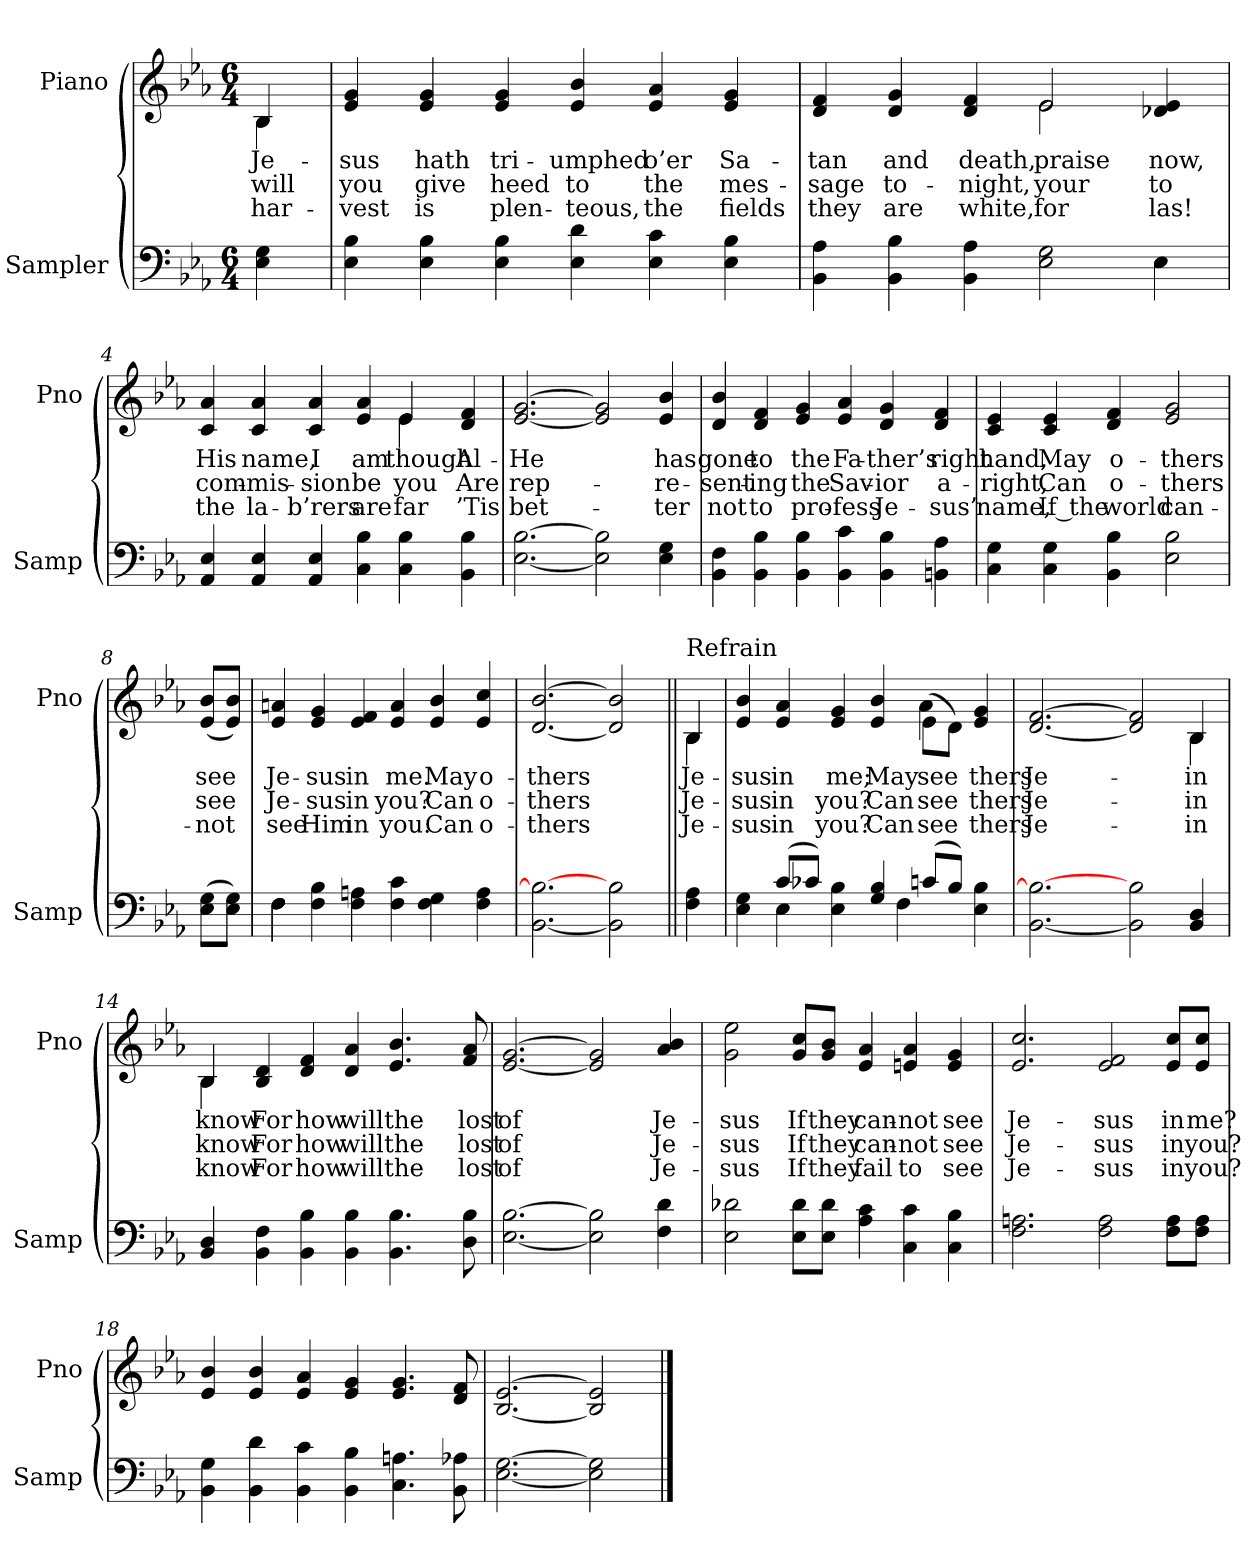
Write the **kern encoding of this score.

**kern	**kern	**text	**text	**text
*part2	*part1	*part1	*part1	*part1
*staff2	*staff1	*staff1	*staff1	*staff1
*I"Sampler	*I"Piano	*	*	*
*I'Samp	*I'Pno	*	*	*
*clefF4	*clefG2	*	*	*
*k[b-e-a-]	*k[b-e-a-]	*	*	*
*E-:	*E-:	*	*	*
*M6/4	*M6/4	*	*	*
=1	=1	=1	=1	=1
*	*^	*	*	*
4E- 4G	4B-/	4B-	Je-	will	har-
*	*v	*v	*	*	*
=2	=2	=2	=2	=2
4E- 4B-	4e- 4g	-sus	you	-vest
4E- 4B-	4e- 4g	hath	give	is
4E- 4B-	4e- 4g	tri-	heed	plen-
4E- 4d	4e- 4b-	-umphed	to	-teous,
4E- 4c	4e- 4a-	o’er	the	the
4E- 4B-	4e- 4g	Sa-	mes-	fields
=3	=3	=3	=3	=3
*^	*^	*	*	*
4BB- 4A-	4ryy	4d 4f	2.ryy	-tan	-sage	they
*v	*v	*	*	*	*	*
4BB- 4B-	4d 4g	.	and	to-	are
4BB- 4A-	4d 4f	.	death,	-night,	white,
2E- 2G	2e-/	2e-	praise	your	for
*^	*	*	*	*	*
4E-\	4E-	4d-X 4e-	4ryy	now,	to	-las!
*v	*v	*	*	*	*	*
=4	=4	=4	=4	=4	=4
4AA- 4E-	4c 4a-	1ryy	His	com-	the
4AA- 4E-	4c 4a-	.	name,	-mis-	la-
4AA- 4E-	4c 4a-	.	I	-sion	-b’rers
4C 4B-	4e- 4a-	.	am	be	are
4C 4B-	4e-/	4e-	-though	you	far
4BB- 4B-	4d 4f	4ryy	Al-	Are	’Tis
*	*v	*v	*	*	*
=5	=5	=5	=5	=5
[2.E- [2.B-	[2.e- [2.g	He	rep-	bet-
2E-] 2B-]	2e-] 2g]	.	.	.
4E- 4G	4e- 4b-	has	-re-	-ter
=6	=6	=6	=6	=6
4BB- 4F	4d 4b-	gone	-sent-	not
4BB- 4B-	4d 4f	to	-ing	to
4BB- 4B-	4e- 4g	the	the	pro-
4BB- 4c	4e- 4a-	Fa-	Sav-	-fess
4BB- 4B-	4d 4g	-ther’s	-ior	Je-
4BBn 4A-	4d 4f	right	a-	-sus’
=7	=7	=7	=7	=7
4C 4G	4c 4e-	hand,	-right,	name,
4C 4G	4c 4e-	May	Can	If the
4BB- 4B-	4d 4f	o-	o-	world
2E- 2B-	2e- 2g	-thers	-thers	can-
=8	=8	=8	=8	=8
(8E-\ 8G\L	(8e-/ 8b-/L	see	see	-not
8E-\ 8G\J)	8e-/ 8b-/J)	.	.	.
=9	=9	=9	=9	=9
*^	*	*	*	*
4F\	4F	4e- 4an	Je-	Je-	see
4F 4B-	1ryy	4e- 4g	-sus	-sus	Him
4F 4An	.	4e- 4f	in	in	in
4F 4c	.	4e- 4a	me.	you?	you.
4F 4G	.	4e- 4b-	May	Can	Can
4F 4A	4ryy	4e- 4cc	o-	o-	o-
*v	*v	*	*	*	*
=10	=10	=10	=10	=10
[2.BB- 2.B-_	[2.d [2.b-	-thers	-thers	-thers
2BB-] 2B-	2d] 2b-]	.	.	.
=11||	=11||	=11||	=11||	=11||
*	*^	*	*	*
!	!LO:TX:t=Refrain	!	!	!	!
4F 4A-	4B-/	4B-	Je-	Je-	Je-
=12	=12	=12	=12	=12	=12
*^	*	*	*	*	*
4E- 4G	4ryy	4e- 4b-	1ryy	-sus	-sus	-sus
(8c/L	4E-	4e- 4a-	.	in	in	in
8c-X/J)	.	.	.	.	.	.
4E- 4B-	4.ryy	4e- 4g	.	me;	you?	you?
4G 4B-	.	4e- 4b-	.	May	Can	Can
.	4F	.	.	.	.	.
(8cn/L	.	(8e-\L	4a-	see	see	see
8B-/J)	4.ryy	8d\J)	.	.	.	.
4E- 4B-	.	4e- 4g	4ryy	-thers	-thers	-thers
*v	*v	*	*	*	*	*
=13	=13	=13	=13	=13	=13
[2.BB- 2.B-_	[2.d [2.f	4ryy	Je-	Je-	Je-
*	*v	*v	*	*	*
2BB-] 2B-	2d] 2f]	.	.	.
*	*^	*	*	*
4BB- 4D	4B-/	4B-	in	in	in
=14	=14	=14	=14	=14	=14
4BB- 4D	4B-/	4B-	know	know	know
4BB- 4F	4B- 4d	1ryy	For	For	For
4BB- 4B-	4d 4f	.	how	how	how
4BB- 4B-	4d 4a-	.	will	will	will
4.BB- 4.B-	4.e- 4.b-	.	the	the	the
.	.	4ryy	.	.	.
8D 8B-	8f 8a-	.	lost	lost	lost
*	*v	*v	*	*	*
=15	=15	=15	=15	=15
[2.E- [2.B-	[2.e- [2.g	of	of	of
2E-] 2B-]	2e-] 2g]	.	.	.
4F 4d	4a- 4b-	Je-	Je-	Je-
=16	=16	=16	=16	=16
2E- 2d-X	2g 2ee-	-sus	-sus	-sus
8E-\ 8d-\L	8g/ 8cc/L	If	If	If
8E-\ 8d-\J	8g/ 8b-/J	they	they	they
4A- 4c	4e- 4a-	can-	can-	fail
4C 4c	4en 4a-	-not	-not	to
4C 4B-	4e 4g	see	see	see
=17	=17	=17	=17	=17
2.F 2.An	2.e- 2.cc	Je-	Je-	Je-
2F 2A	2e- 2f	-sus	-sus	-sus
8F\ 8A\L	8e-/ 8cc/L	in	in	in
8F\ 8A\J	8e-/ 8cc/J	me?	you?	you?
=18	=18	=18	=18	=18
4BB- 4G	4e- 4b-	.	.	.
4BB- 4d	4e- 4b-	.	.	.
4BB- 4c	4e- 4a-	.	.	.
4BB- 4B-	4e- 4g	.	.	.
4.C 4.An	4.e- 4.g	.	.	.
8BB- 8A-X	8d 8f	.	.	.
=19	=19	=19	=19	=19
[2.E- [2.G	[2.B- [2.e-	.	.	.
2E-] 2G]	2B-] 2e-]	.	.	.
==	==	==	==	==
*-	*-	*-	*-	*-
